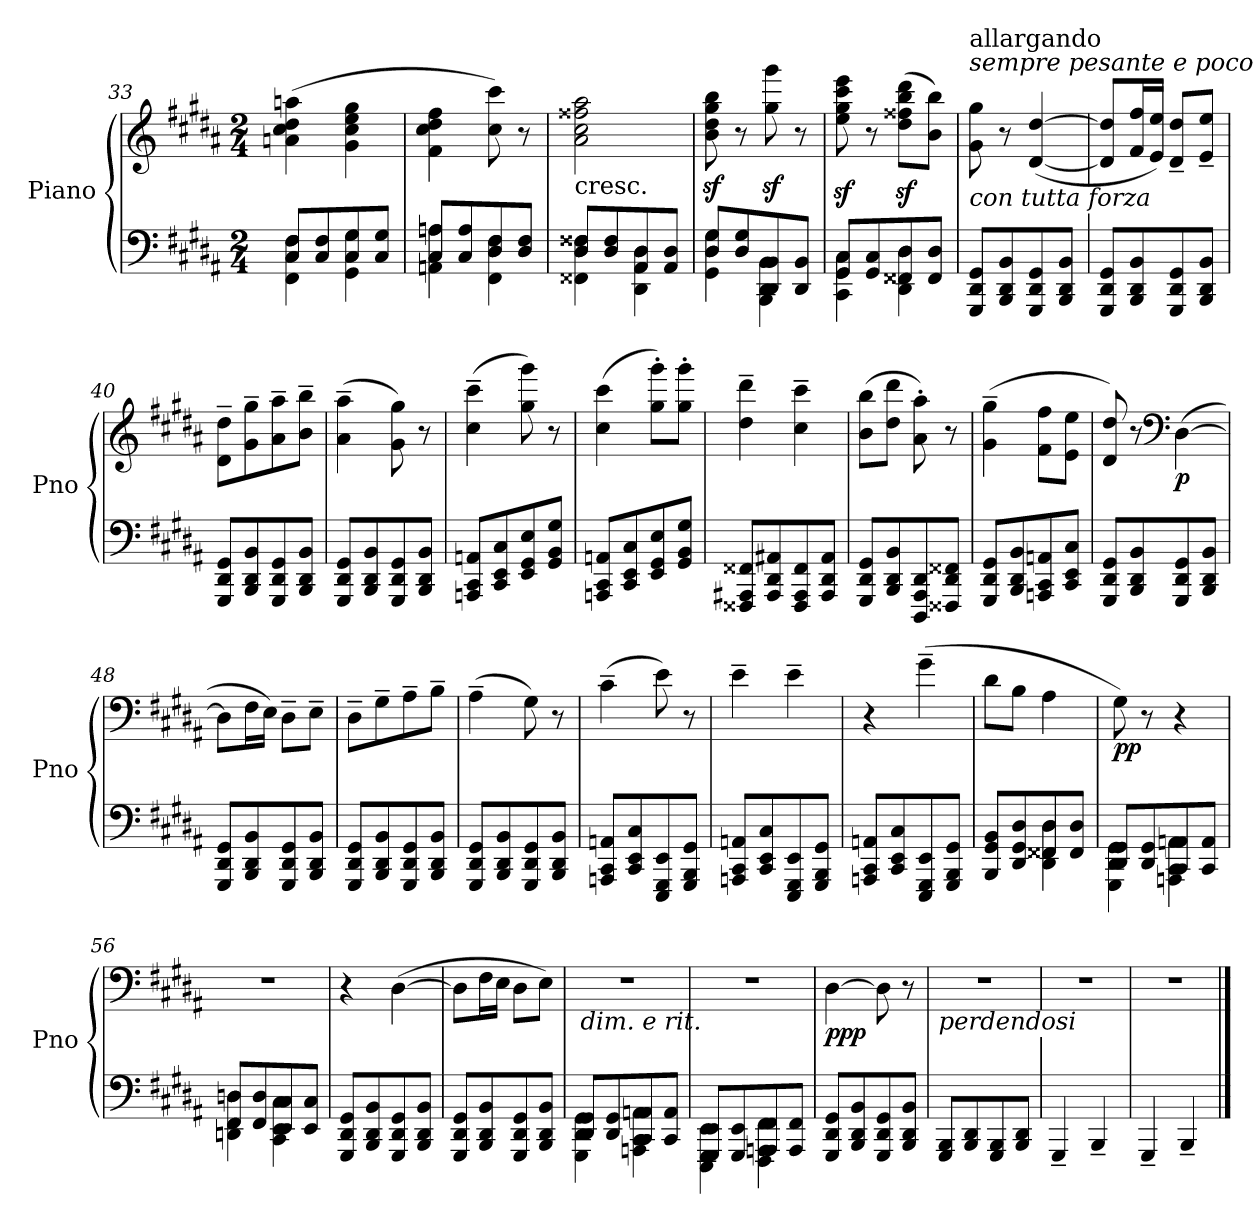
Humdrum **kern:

**kern	**kern	**dynam
*part1	*part1	*part1
*staff2	*staff1	*staff1/2
*I"Piano	*	*
*I'Pno	*	*
*clefF4	*clefG2	*
*k[f#c#g#d#a#]	*k[f#c#g#d#a#]	*
*M2/4	*M2/4	*
=33	=33	=33
*^	*	*
8C#/ 8F#/L	4FF#\ 4C#\ 4F#\	(>4an\ 4cc#\ 4dd#\ 4aan\	.
8C#/ 8F#/	.	.	.
8C#/ 8G#/	4GG#\ 4C#\ 4G#\	4g#\ 4cc#\ 4ee\ 4gg#\	.
8C#/ 8G#/J	.	.	.
=34	=34	=34	=34
8C#/ 8An/L	4AAn\ 4C#\ 4A\	4f#\ 4cc#\ 4dd#\ 4ff#\	.
8C#/ 8A/	.	.	.
8D#/ 8F#/	4FF#\ 4D#\ 4F#\	8cc#\ 8ccc#\)	.
8D#/ 8F#/J	.	8r	.
=35	=35	=35	=35
!	!	!LO:TX:b:t=cresc.	!
8D#/ 8F##X/L	4FF##X\ 4D#\ 4F##\	2a#\ 2cc#\ 2ff##X\ 2aa#\	.
8D#/ 8F##/	.	.	.
8AA#/ 8D#/	4DD#\ 4AA#\ 4D#\	.	.
8AA#/ 8D#/J	.	.	.
=36	=36	=36	=36
8D#/ 8G#/L	4GG#\ 4D#\ 4G#\	8b\z< 8dd#\z< 8gg#\z< 8bb\z<	.
8D#/ 8G#/	.	8r	.
8DD#/ 8BB/	4BBB\ 4DD#\ 4BB\	8gg#\z< 8ggg#\z<	.
8DD#/ 8BB/J	.	8r	.
=37	=37	=37	=37
8GG#/ 8C#/L	4CC#\ 4GG#\ 4C#\	8ee\z< 8gg#\z< 8ccc#\z< 8eee\z<	.
8GG#/ 8C#/	.	8r	.
8FF##X/ 8D#/	4DD#\ 4FF##\ 4D#\	(>8dd#\z< 8ff##X\z< 8bb\z< 8ddd#\z<L	.
8FF##/ 8D#/J	.	8b\ 8bb\J)	.
*v	*v	*	*
=38	=38	=38
!	!LO:TX:b:i:t=con tutta forza	!
!	!LO:TX:a:i:t=sempre pesante e poco	!
!	!LO:TX:a:t=allargando	!
8GGG#/ 8DD#/ 8GG#/L	8g#\ 8gg#\	.
8BBB/ 8DD#/ 8BB/	8r	.
8GGG#/ 8DD#/ 8GG#/	(<[4d#/ [4dd#/	.
8BBB/ 8DD#/ 8BB/J	.	.
=39	=39	=39
8GGG#/ 8DD#/ 8GG#/L	8d#/] 8dd#/]L	.
8BBB/ 8DD#/ 8BB/	16f#/ 16ff#/L	.
.	16e/ 16ee/JJ)	.
8GGG#/ 8DD#/ 8GG#/	8d#/~ 8dd#/~L	.
8BBB/ 8DD#/ 8BB/J	8e/~ 8ee/~J	.
=40	=40	=40
8GGG#/ 8DD#/ 8GG#/L	8d#\~ 8dd#\~L	.
8BBB/ 8DD#/ 8BB/	8g#\~ 8gg#\~	.
8GGG#/ 8DD#/ 8GG#/	8a#\~ 8aa#\~	.
8BBB/ 8DD#/ 8BB/J	8b\~ 8bb\~J	.
=41	=41	=41
8GGG#/ 8DD#/ 8GG#/L	(>4a#\~ 4aa#\~	.
8BBB/ 8DD#/ 8BB/	.	.
8GGG#/ 8DD#/ 8GG#/	8g#\ 8gg#\)	.
8BBB/ 8DD#/ 8BB/J	8r	.
=42	=42	=42
8AAAn/ 8CC#/ 8AAn/L	(>4cc#\~ 4ccc#\~	.
8CC#/ 8EE/ 8C#/	.	.
8EE/ 8GG#/ 8E/	8gg#\ 8ggg#\)	.
8GG#/ 8BB/ 8G#/J	8r	.
=43	=43	=43
8AAAn/ 8CC#/ 8AAn/L	(>4cc#\ 4ccc#\	.
8CC#/ 8EE/ 8C#/	.	.
8EE/ 8GG#/ 8E/	8gg#\' 8ggg#\'L)	.
8GG#/ 8BB/ 8G#/J	8gg#\' 8ggg#\'J	.
=44	=44	=44
8FFF##X/ 8AAA#X/ 8FF##X/L	4dd#\~ 4ddd#\~	.
8AAA#/ 8DD#/ 8AA#X/	.	.
8FFF##/ 8AAA#/ 8FF##/	4cc#\~ 4ccc#\~	.
8AAA#/ 8DD#/ 8AA#/J	.	.
=45	=45	=45
8GGG#/ 8DD#/ 8GG#/L	(>8b\ 8bb\L	.
8BBB/ 8DD#/ 8BB/	8dd#\ 8ddd#\J	.
8DDD#/ 8AAA#/ 8DD#/	8a#\' 8aa#\')	.
8FFF##X/ 8DD#/ 8FF##X/J	8r	.
=46	=46	=46
8GGG#/ 8DD#/ 8GG#/L	(>4g#\~ 4gg#\~	.
8BBB/ 8DD#/ 8BB/	.	.
8AAAn/ 8CC#/ 8AAn/	8f#\ 8ff#\L	.
8CC#/ 8EE/ 8C#/J	8e\ 8ee\J	.
=47	=47	=47
8GGG#/ 8DD#/ 8GG#/L	8d#/ 8dd#/)	.
8BBB/ 8DD#/ 8BB/	8r	.
*	*clefF4	*
!	!	!LO:DY:b
8GGG#/ 8DD#/ 8GG#/	(>[4D#\	p
8BBB/ 8DD#/ 8BB/J	.	.
=48	=48	=48
8GGG#/ 8DD#/ 8GG#/L	8D#\L]	.
8BBB/ 8DD#/ 8BB/	16F#\L	.
.	16E\JJ)	.
8GGG#/ 8DD#/ 8GG#/	8D#~\L	.
8BBB/ 8DD#/ 8BB/J	8E~\J	.
=49	=49	=49
8GGG#/ 8DD#/ 8GG#/L	8D#~\L	.
8BBB/ 8DD#/ 8BB/	8G#~\	.
8GGG#/ 8DD#/ 8GG#/	8A#~\	.
8BBB/ 8DD#/ 8BB/J	8B~\J	.
=50	=50	=50
8GGG#/ 8DD#/ 8GG#/L	(>4A#~\	.
8BBB/ 8DD#/ 8BB/	.	.
8GGG#/ 8DD#/ 8GG#/	8G#\)	.
8BBB/ 8DD#/ 8BB/J	8r	.
=51	=51	=51
8AAAn/ 8CC#/ 8AAn/L	(>4c#~\	.
8CC#/ 8EE/ 8C#/	.	.
8EEE/ 8GGG#/ 8EE/	8e\)	.
8GGG#/ 8BBB/ 8GG#/J	8r	.
=52	=52	=52
8AAAn/ 8CC#/ 8AAn/L	4e~\	.
8CC#/ 8EE/ 8C#/	.	.
8EEE/ 8GGG#/ 8EE/	4e~\	.
8GGG#/ 8BBB/ 8GG#/J	.	.
=53	=53	=53
8AAAn/ 8CC#/ 8AAn/L	4r	.
8CC#/ 8EE/ 8C#/	.	.
8EEE/ 8GGG#/ 8EE/	(>4g#~\	.
8GGG#/ 8BBB/ 8GG#/J	.	.
=54	=54	=54
*^	*	*
8BBB/ 8GG#/ 8BB/L	4ryy	8d#\L	.
8DD#/ 8GG#/ 8D#/	.	8B\J	.
8FF##X/ 8D#/	4DD#\ 4FF##\ 4D#\	4A#\	.
8FF##/ 8D#/J	.	.	.
=55	=55	=55	=55
!	!	!	!LO:DY:b
8DD#/ 8GG#/L	4GGG#\ 4DD#\ 4GG#\	8G#\)	pp
8DD#/ 8GG#/	.	8r	.
8CC#/ 8AAn/	4AAAn\ 4CC#\ 4AA\	4r	.
8CC#/ 8AA/J	.	.	.
=56	=56	=56	=56
8FF#/ 8Dn/L	4DDn\ 4FF#\ 4D\	2r	.
8FF#/ 8D/	.	.	.
8EE/ 8C#/	4CC#\ 4EE\ 4C#\	.	.
8EE/ 8C#/J	.	.	.
*v	*v	*	*
=57	=57	=57
8GGG#/ 8DD#/ 8GG#/L	4r	.
8BBB/ 8DD#/ 8BB/	.	.
8GGG#/ 8DD#/ 8GG#/	(>[4D#\	.
8BBB/ 8DD#/ 8BB/J	.	.
=58	=58	=58
8GGG#/ 8DD#/ 8GG#/L	8D#\L]	.
8BBB/ 8DD#/ 8BB/	16F#\L	.
.	16E\JJ	.
8GGG#/ 8DD#/ 8GG#/	8D#\L	.
8BBB/ 8DD#/ 8BB/J	8E\J)	.
=59	=59	=59
*^	*	*
!	!	!LO:TX:b:i:t=dim. e rit.	!
8DD#/ 8GG#/L	4GGG#\ 4DD#\ 4GG#\	2r	.
8DD#/ 8GG#/	.	.	.
8CC#/ 8AAn/	4AAAn\ 4CC#\ 4AA\	.	.
8CC#/ 8AA/J	.	.	.
=60	=60	=60	=60
8GGG#/ 8EE/L	4EEE\ 4GGG#\ 4EE\	2r	.
8GGG#/ 8EE/	.	.	.
8AAAn/ 8FF#/	4FFF#\ 4AAA\ 4FF#\	.	.
8AAA/ 8FF#/J	.	.	.
*v	*v	*	*
=61	=61	=61
!	!	!LO:DY:b
8GGG#/ 8DD#/ 8GG#/L	[4D#\	ppp
8BBB/ 8DD#/ 8BB/	.	.
8GGG#/ 8DD#/ 8GG#/	8D#\]	.
8BBB/ 8DD#/ 8BB/J	8r	.
=62	=62	=62
!	!LO:TX:b:i:t=perdendosi	!
8GGG#/ 8BBB/L	2r	.
8BBB/ 8DD#/	.	.
8GGG#/ 8BBB/	.	.
8BBB/ 8DD#/J	.	.
=63	=63	=63
4GGG#~/	2r	.
4BBB~/	.	.
=64	=64	=64
4GGG#~/	2r	.
4BBB~/	.	.
==	==	==
*-	*-	*-
